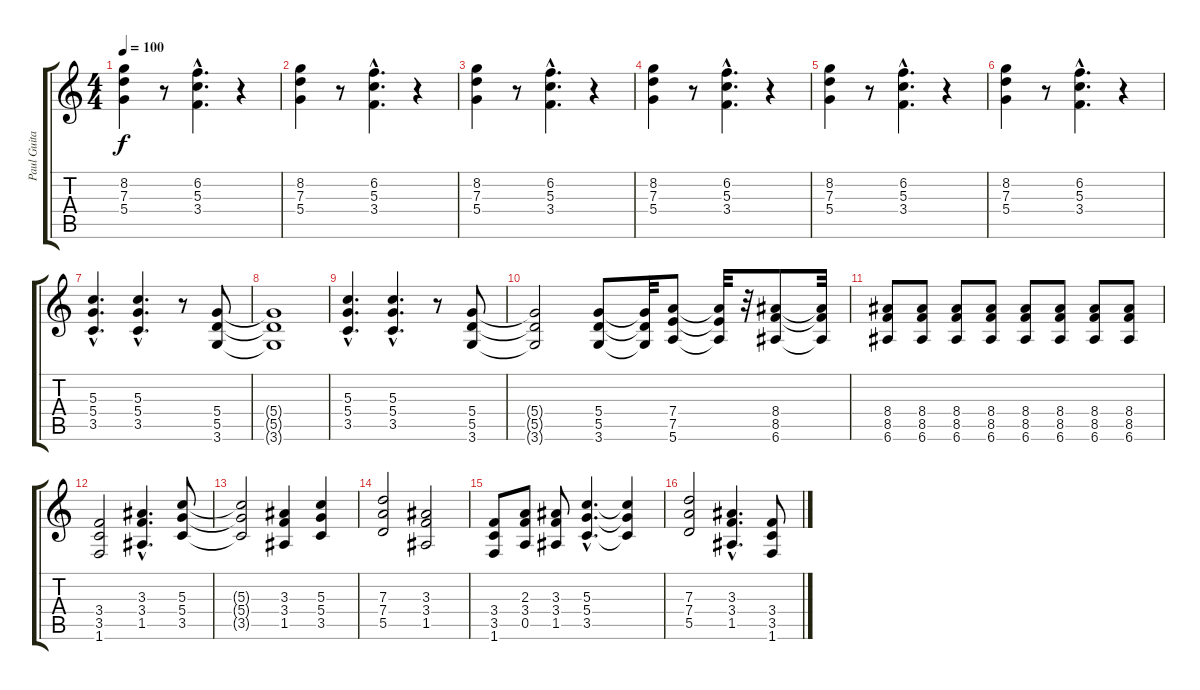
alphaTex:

\track ("Paul Guitar" "Paul Guita") {instrument distortionguitar}
\staff {score tabs}
\tuning (E4 B3 G3 D3 A2 E2) {hide}
\ts (4 4)
\tempo 100
\clef g2
\ks c
(8.2 7.3 5.4).4{dy f} r.8 (6.2{hac} 5.3{hac} 3.4{hac}).4{d} r.4 |
(8.2 7.3 5.4).4 r.8 (6.2{hac} 5.3{hac} 3.4{hac}).4{d} r.4 |
(8.2 7.3 5.4).4 r.8 (6.2{hac} 5.3{hac} 3.4{hac}).4{d} r.4 |
(8.2 7.3 5.4).4 r.8 (6.2{hac} 5.3{hac} 3.4{hac}).4{d} r.4 |
(8.2 7.3 5.4).4 r.8 (6.2{hac} 5.3{hac} 3.4{hac}).4{d} r.4 |
(8.2 7.3 5.4).4 r.8 (6.2{hac} 5.3{hac} 3.4{hac}).4{d} r.4 |
(5.3{hac} 5.4{hac} 3.5{hac}).4{d} (5.3{hac} 5.4{hac} 3.5{hac}).4{d} r.8 (5.4 5.5 3.6).8 |
(5.4{t} 5.5{t} 3.6{t}).1 |
(5.3{hac} 5.4{hac} 3.5{hac}).4{d} (5.3{hac} 5.4{hac} 3.5{hac}).4{d} r.8 (5.4 5.5 3.6).8 |
(5.4{t} 5.5{t} 3.6{t}).2 (5.4 5.5 3.6).8 (5.4{t} 5.5{t} 3.6{t}).32 (7.4 7.5 5.6).8 (7.4{t} 7.5{t} 5.6{t}).32 r.32 (8.4 8.5 6.6).8 (8.4{t} 8.5{t} 6.6{t}).32 |
(8.4 8.5 6.6).8 (8.4 8.5 6.6).8 (8.4 8.5 6.6).8 (8.4 8.5 6.6).8 (8.4 8.5 6.6).8 (8.4 8.5 6.6).8 (8.4 8.5 6.6).8 (8.4 8.5 6.6).8 |
(3.4 3.5 1.6).2 (3.3{hac} 3.4{hac} 1.5{hac}).4{d} (5.3 5.4 3.5).8 |
(5.3{t} 5.4{t} 3.5{t}).2 (3.3 3.4 1.5).4 (5.3 5.4 3.5).4 |
(7.3 7.4 5.5).2 (3.3 3.4 1.5).2 |
(3.4 3.5 1.6).8 (2.3 3.4 0.5).8 (3.3 3.4 1.5).8 (5.3{hac} 5.4{hac} 3.5{hac}).4{d} (5.3{t} 5.4{t} 3.5{t}).4 |
(7.3 7.4 5.5).2 (3.3{hac} 3.4{hac} 1.5{hac}).4{d} (3.4 3.5 1.6).8
